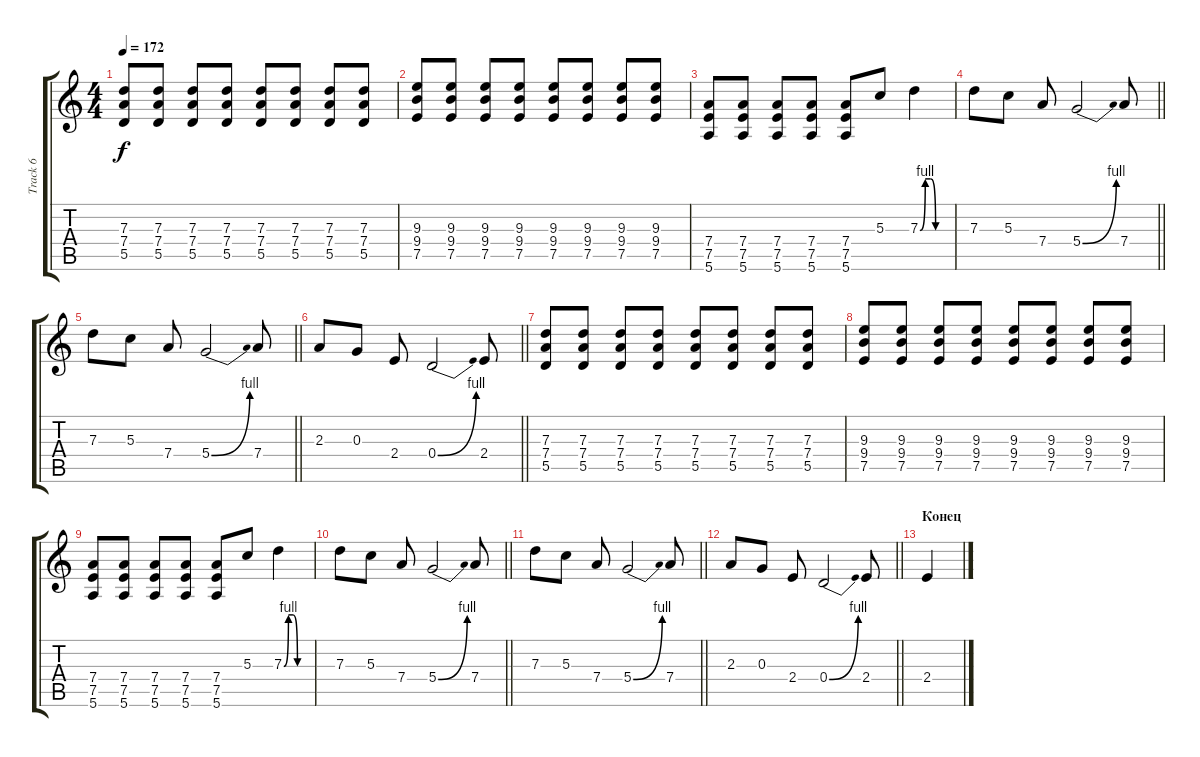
\track ("Track 6" "Track 6") {instrument distortionguitar}
\staff {score tabs}
\tuning (E4 B3 G3 D3 A2 E2) {hide}
\ts (4 4)
\tempo 172
\clef g2
\ks c
(7.3 7.4 5.5).8{dy f} (7.3 7.4 5.5).8 (7.3 7.4 5.5).8 (7.3 7.4 5.5).8 (7.3 7.4 5.5).8 (7.3 7.4 5.5).8 (7.3 7.4 5.5).8 (7.3 7.4 5.5).8 |
(9.3 9.4 7.5).8 (9.3 9.4 7.5).8 (9.3 9.4 7.5).8 (9.3 9.4 7.5).8 (9.3 9.4 7.5).8 (9.3 9.4 7.5).8 (9.3 9.4 7.5).8 (9.3 9.4 7.5).8 |
(7.4 7.5 5.6).8 (7.4 7.5 5.6).8 (7.4 7.5 5.6).8 (7.4 7.5 5.6).8 (7.4 7.5 5.6).8 5.3.8 7.3{be (custom 0 0 10 4 20 4 30 0 60 0)}.4 |
\barLineRight lightlight
7.3.8 5.3.8 7.4.8 5.4{be (bend 0 0 60 4)}.2 7.4.8 |
\barLineRight lightlight
7.3.8 5.3.8 7.4.8 5.4{be (bend 0 0 60 4)}.2 7.4.8 |
\barLineRight lightlight
2.3.8 0.3.8 2.4.8 0.4{be (bend 0 0 60 4)}.2 2.4.8 |
(7.3 7.4 5.5).8 (7.3 7.4 5.5).8 (7.3 7.4 5.5).8 (7.3 7.4 5.5).8 (7.3 7.4 5.5).8 (7.3 7.4 5.5).8 (7.3 7.4 5.5).8 (7.3 7.4 5.5).8 |
(9.3 9.4 7.5).8 (9.3 9.4 7.5).8 (9.3 9.4 7.5).8 (9.3 9.4 7.5).8 (9.3 9.4 7.5).8 (9.3 9.4 7.5).8 (9.3 9.4 7.5).8 (9.3 9.4 7.5).8 |
(7.4 7.5 5.6).8 (7.4 7.5 5.6).8 (7.4 7.5 5.6).8 (7.4 7.5 5.6).8 (7.4 7.5 5.6).8 5.3.8 7.3{be (custom 0 0 10 4 20 4 30 0 60 0)}.4 |
\barLineRight lightlight
7.3.8 5.3.8 7.4.8 5.4{be (bend 0 0 60 4)}.2 7.4.8 |
\barLineRight lightlight
7.3.8 5.3.8 7.4.8 5.4{be (bend 0 0 60 4)}.2 7.4.8 |
\barLineRight lightlight
2.3.8 0.3.8 2.4.8 0.4{be (bend 0 0 60 4)}.2 2.4.8 |
\section ("" "Конец")
2.4.4
